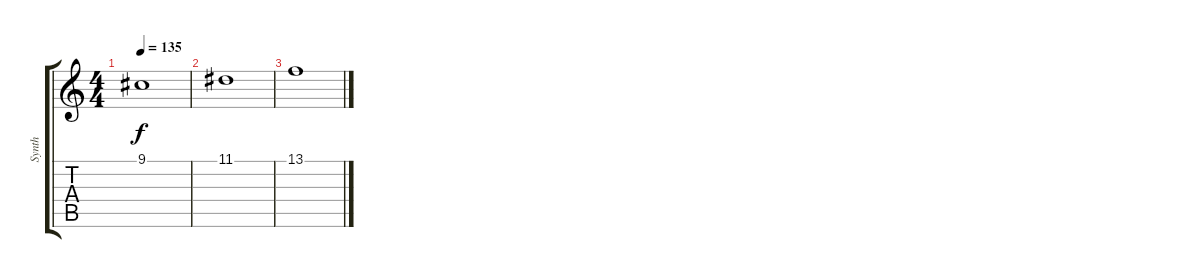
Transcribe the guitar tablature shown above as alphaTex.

\track ("Synth" "Synth") {instrument lead1square}
\staff {score tabs}
\tuning (E4 B3 G3 D3 A2 E2) {hide}
\ts (4 4)
\tempo 135
\clef g2
\ks c
9.1.1{dy f} |
11.1.1 |
13.1.1
